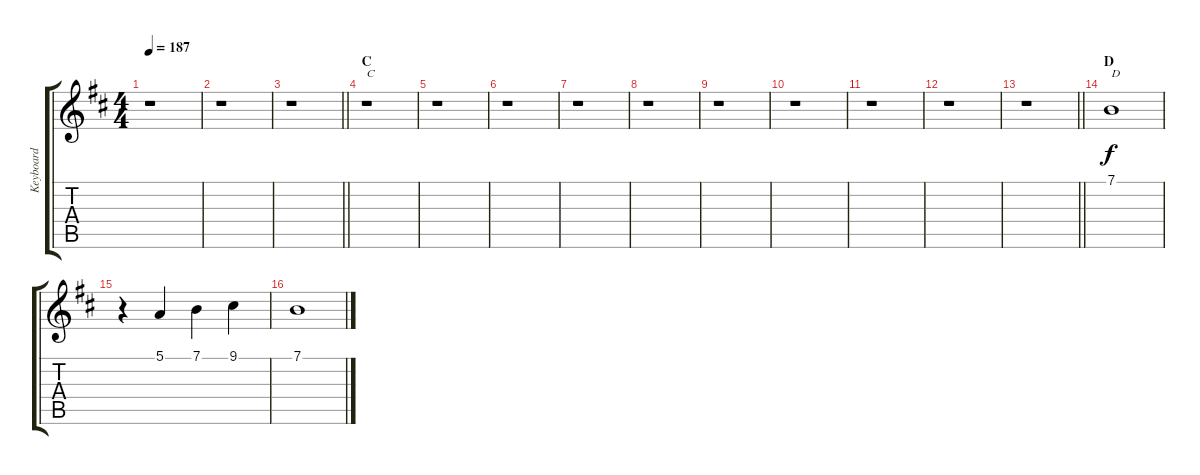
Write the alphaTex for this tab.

\track ("Keyboard" "Keyboard") {instrument stringensemble1}
\staff {score tabs}
\tuning (E4 B3 G3 D3 A2 E2) {hide}
\ts (4 4)
\tempo 187
\clef g2
\ks d
r.1{dy f} |
r.1 |
\barLineRight lightlight
r.1 |
\section ("" "C")
r.1{txt "C"} |
r.1 |
r.1 |
r.1 |
r.1 |
r.1 |
r.1 |
r.1 |
r.1 |
\barLineRight lightlight
r.1 |
\section ("" "D")
7.1.1{txt "D"} |
r.4 5.1.4 7.1.4 9.1.4 |
7.1.1
